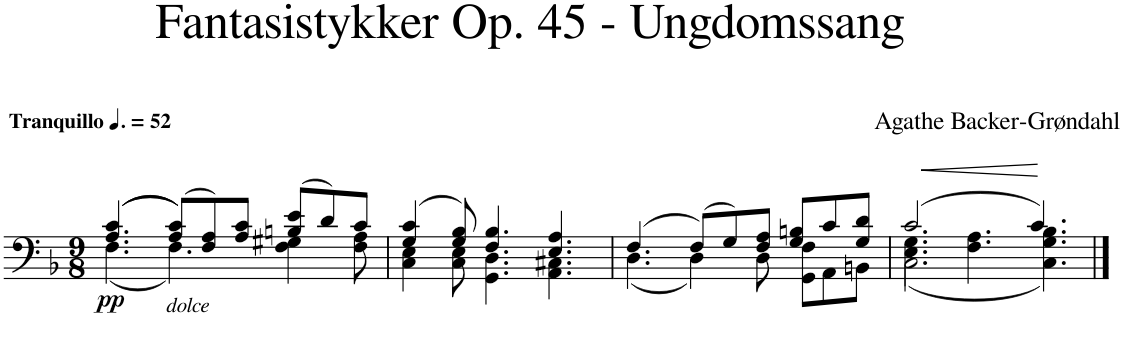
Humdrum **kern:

**kern	**dynam
*part1	*part1
*staff1	*staff1
*I"Piano	*
*I'Pno.	*
*clefF4	*
*k[b-]	*
*M9/8	*
*MM78	*
=1	=1
*^	*
!LO:TX:a:B:t=Tranquillo	!	!
!	!	!LO:DY:b
(<4.F\	(>(>4.A/ 4.c/	pp
!LO:TX:b:i:t=dolce	!	!
4.F\)	(>8A/ 8c/L))	.
.	8F/ 8A/)	.
.	8A/ 8c/J	.
4F\ 4G#X\	(>8Bn/ 8e/L	.
.	8d/)	.
8F\ 8A\	8c/J	.
=2	=2	=2
4C\ 4E\	(>4G/ 4c/	.
8C\ 8E\	8G/ 8B-/)	.
4.GG\ 4.D\	4.F/ 4.B-/	.
4.AA\ 4.C#X\	4.E/ 4.A/	.
=3	=3	=3
(<4.D\	(>4.F/	.
4D\)	(>8F/L)	.
.	8G/)	.
8D\	8F/ 8A/J	.
8GG\ 8F\L	8G/ 8Bn/L	.
8AA\	8c/	.
8BBn\J	8G/ 8d/J	.
=4	=4	=4
!	!	!LO:HP:b
*	*^	*
(<2.C\	(>2.c/	4.E\ 4.G\	<
.	.	4.F\ 4.A\	.
4.C\)	4.c/)	4.G\ 4.B-\	.
*v	*v	*v	*
.	[
==	==
*-	*-
